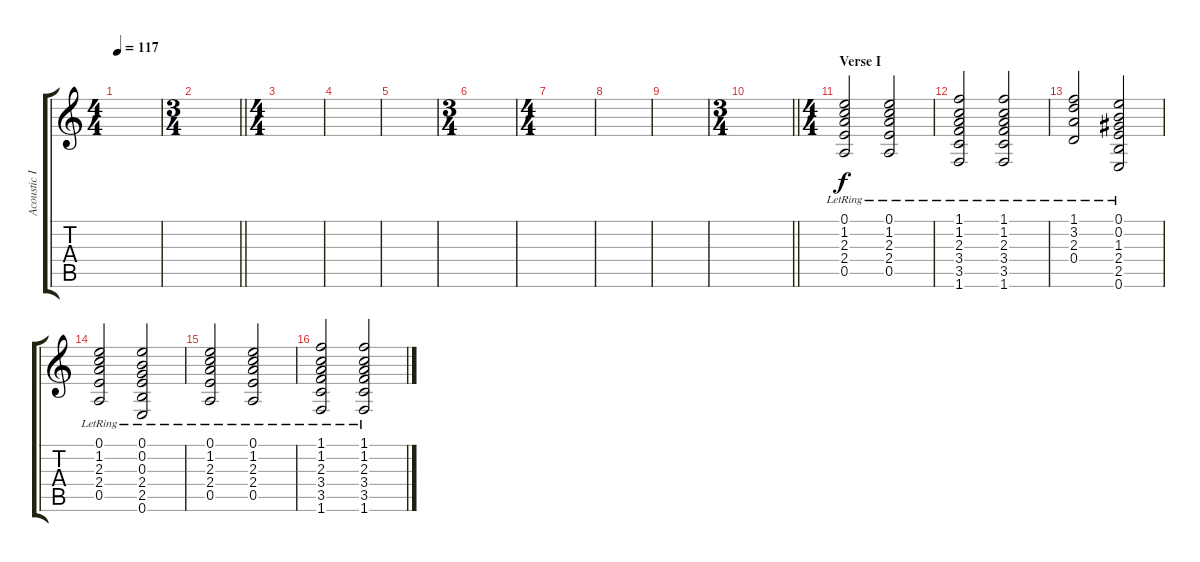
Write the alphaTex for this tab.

\track ("Acoustic I" "Acoustic I") {instrument acousticguitarsteel}
\staff {score tabs}
\tuning (E4 B3 G3 D3 A2 E2) {hide}
\ts (4 4)
\tempo 117
\clef g2
\ks c
|
\ts (3 4)
\barLineRight lightlight
|
\ts (4 4)
\section ("" "")
|
|
|
\ts (3 4)
|
\ts (4 4)
|
|
|
\ts (3 4)
\barLineRight lightlight
|
\ts (4 4)
\section ("" "Verse I")
(0.1{lr} 1.2{lr} 2.3{lr} 2.4{lr} 0.5{lr}).2{volume 8 instrument acousticguitarsteel} (0.1{lr} 1.2{lr} 2.3{lr} 2.4{lr} 0.5{lr}).2 |
(1.1{lr} 1.2{lr} 2.3{lr} 3.4{lr} 3.5{lr} 1.6{lr}).2 (1.1{lr} 1.2{lr} 2.3{lr} 3.4{lr} 3.5{lr} 1.6{lr}).2 |
(1.1{lr} 3.2{lr} 2.3{lr} 0.4{lr}).2 (0.1{lr} 0.2{lr} 1.3{lr} 2.4{lr} 2.5{lr} 0.6{lr}).2 |
(0.1{lr} 1.2{lr} 2.3{lr} 2.4{lr} 0.5{lr}).2 (0.1{lr} 0.2{lr} 0.3{lr} 2.4{lr} 2.5{lr} 0.6{lr}).2 |
(0.1{lr} 1.2{lr} 2.3{lr} 2.4{lr} 0.5{lr}).2 (0.1{lr} 1.2{lr} 2.3{lr} 2.4{lr} 0.5{lr}).2 |
(1.1{lr} 1.2{lr} 2.3{lr} 3.4{lr} 3.5{lr} 1.6{lr}).2 (1.1{lr} 1.2{lr} 2.3{lr} 3.4{lr} 3.5{lr} 1.6{lr}).2
